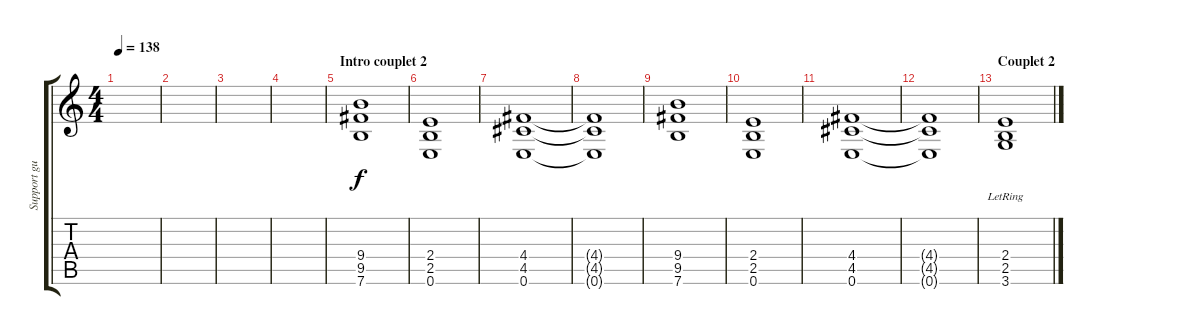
\track ("Support guitare" "Support gu") {instrument overdrivenguitar}
\staff {score tabs}
\tuning (E4 B3 G3 D3 A2 E2) {hide}
\ts (4 4)
\tempo 138
\clef g2
\ks c
|
|
|
|
\section ("" "Intro couplet 2")
(9.4 9.5 7.6).1 |
(2.4 2.5 0.6).1 |
(4.4 4.5 0.6).1 |
(4.4{t} 4.5{t} 0.6{t}).1 |
(9.4 9.5 7.6).1 |
(2.4 2.5 0.6).1 |
(4.4 4.5 0.6).1 |
(4.4{t} 4.5{t} 0.6{t}).1 |
\section ("" "Couplet 2")
(2.4{lr} 2.5{lr} 3.6{lr}).1
